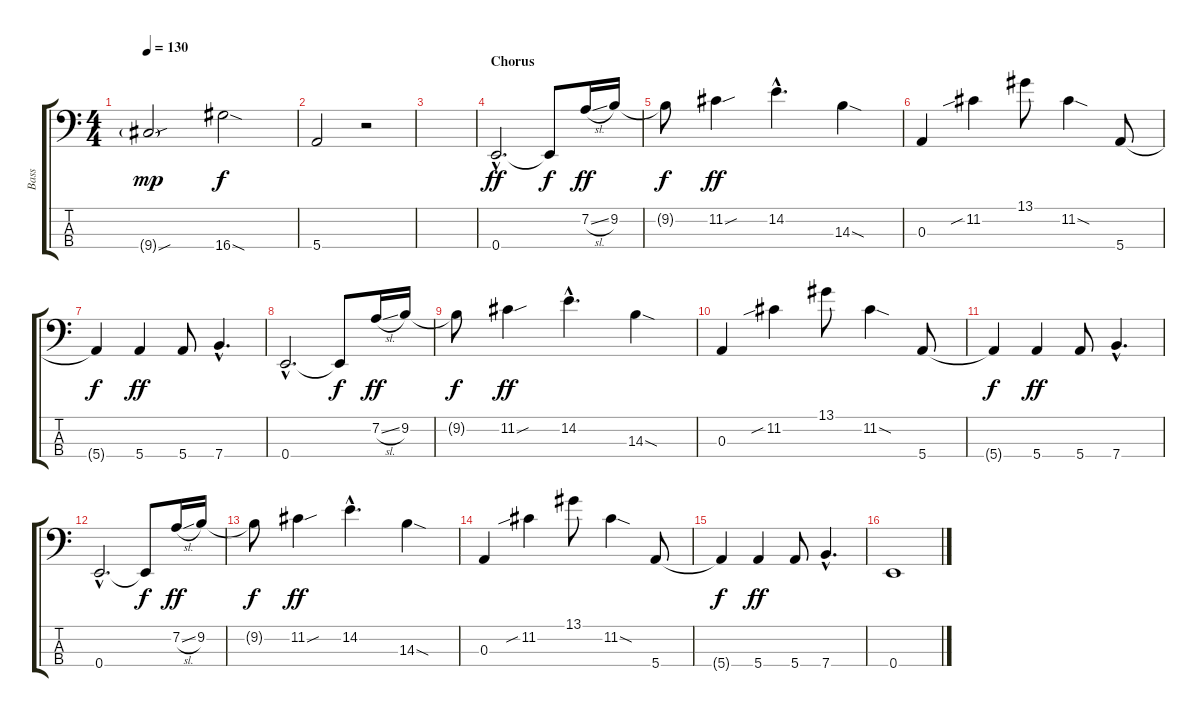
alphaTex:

\track ("Bass" "Bass") {instrument electricbassfinger}
\staff {score tabs}
\tuning (G2 D2 A1 E1) {hide}
\ts (4 4)
\tempo 130
\clef f4
\ks c
9.4{sou g}.2{dy mp} 16.4{sod}.2{dy f} |
5.4.2 r.2 |
|
\section ("" "Chorus")
0.4{hac}.2{d dy ff} 0.4{t}.8{dy f} 7.2{sl}.16{dy ff} 9.2.16 |
9.2{t}.8{dy f} 11.2{sou}.4{dy ff} 14.2{hac}.4{d} 14.3{sod}.4 |
0.3.4 11.2{sib}.4 13.1.8 11.2{sod}.4 5.4.8 |
5.4{t}.4{dy f} 5.4.4{dy ff} 5.4.8 7.4{hac}.4{d} |
0.4{hac}.2{d} 0.4{t}.8{dy f} 7.2{sl}.16{dy ff} 9.2.16 |
9.2{t}.8{dy f} 11.2{sou}.4{dy ff} 14.2{hac}.4{d} 14.3{sod}.4 |
0.3.4 11.2{sib}.4 13.1.8 11.2{sod}.4 5.4.8 |
5.4{t}.4{dy f} 5.4.4{dy ff} 5.4.8 7.4{hac}.4{d} |
0.4{hac}.2{d} 0.4{t}.8{dy f} 7.2{sl}.16{dy ff} 9.2.16 |
9.2{t}.8{dy f} 11.2{sou}.4{dy ff} 14.2{hac}.4{d} 14.3{sod}.4 |
0.3.4 11.2{sib}.4 13.1.8 11.2{sod}.4 5.4.8 |
5.4{t}.4{dy f} 5.4.4{dy ff} 5.4.8 7.4{hac}.4{d} |
0.4.1
